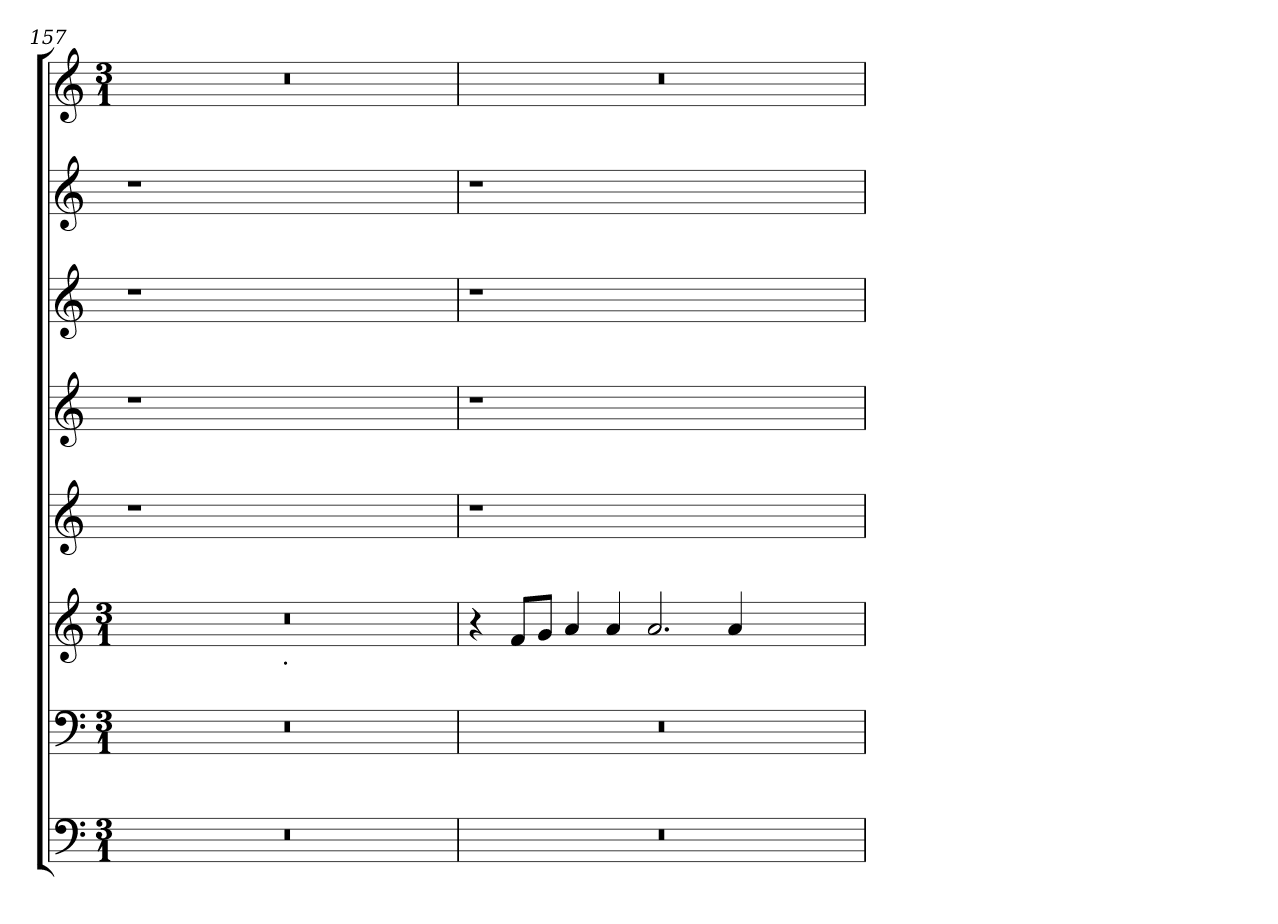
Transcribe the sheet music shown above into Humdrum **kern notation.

**kern	**kern	**kern	**kern	**kern	**kern	**kern	**kern
*part8	*part7	*part6	*part5	*part4	*part3	*part2	*part1
*staff8	*staff7	*staff6	*staff5	*staff4	*staff3	*staff2	*staff1
!!LO:LB:g=z
*clefF4	*clefF4	*clefG2	*clefG2	*clefG2	*clefG2	*clefG2	*clefG2
*k[]	*k[]	*k[]	*k[]	*k[]	*k[]	*k[]	*k[]
*C:	*C:	*C:	*C:	*C:	*C:	*C:	*C:
*M3/1	*M3/1	*M3/1	*	*	*	*	*M3/1
=157	=157	=157	=157	=157	=157	=157	=157
*	*	*^	*	*	*	*	*
0.r	0.r	0.r	1ryy	1r	1r	1r	1r	0.r
.	.	.	4..ryy	0ryy	0ryy	0ryy	0ryy	.
!	!	!	!LO:TX:b:t=.	!	!	!	!	!
.	.	.	1ryy	.	.	.	.	.
.	.	.	2ryy	.	.	.	.	.
.	.	.	16ryy	.	.	.	.	.
*	*	*v	*v	*	*	*	*	*
=158	=158	=158	=158	=158	=158	=158	=158
0.r	0.r	4r	1r	1r	1r	1r	0.r
.	.	8f/L	.	.	.	.	.
.	.	8g/J	.	.	.	.	.
.	.	4a/	.	.	.	.	.
.	.	4a/	.	.	.	.	.
.	.	2.a/	0ryy	0ryy	0ryy	0ryy	.
.	.	4a/	.	.	.	.	.
.	.	1ryy	.	.	.	.	.
=	=	=	=	=	=	=	=
*-	*-	*-	*-	*-	*-	*-	*-
